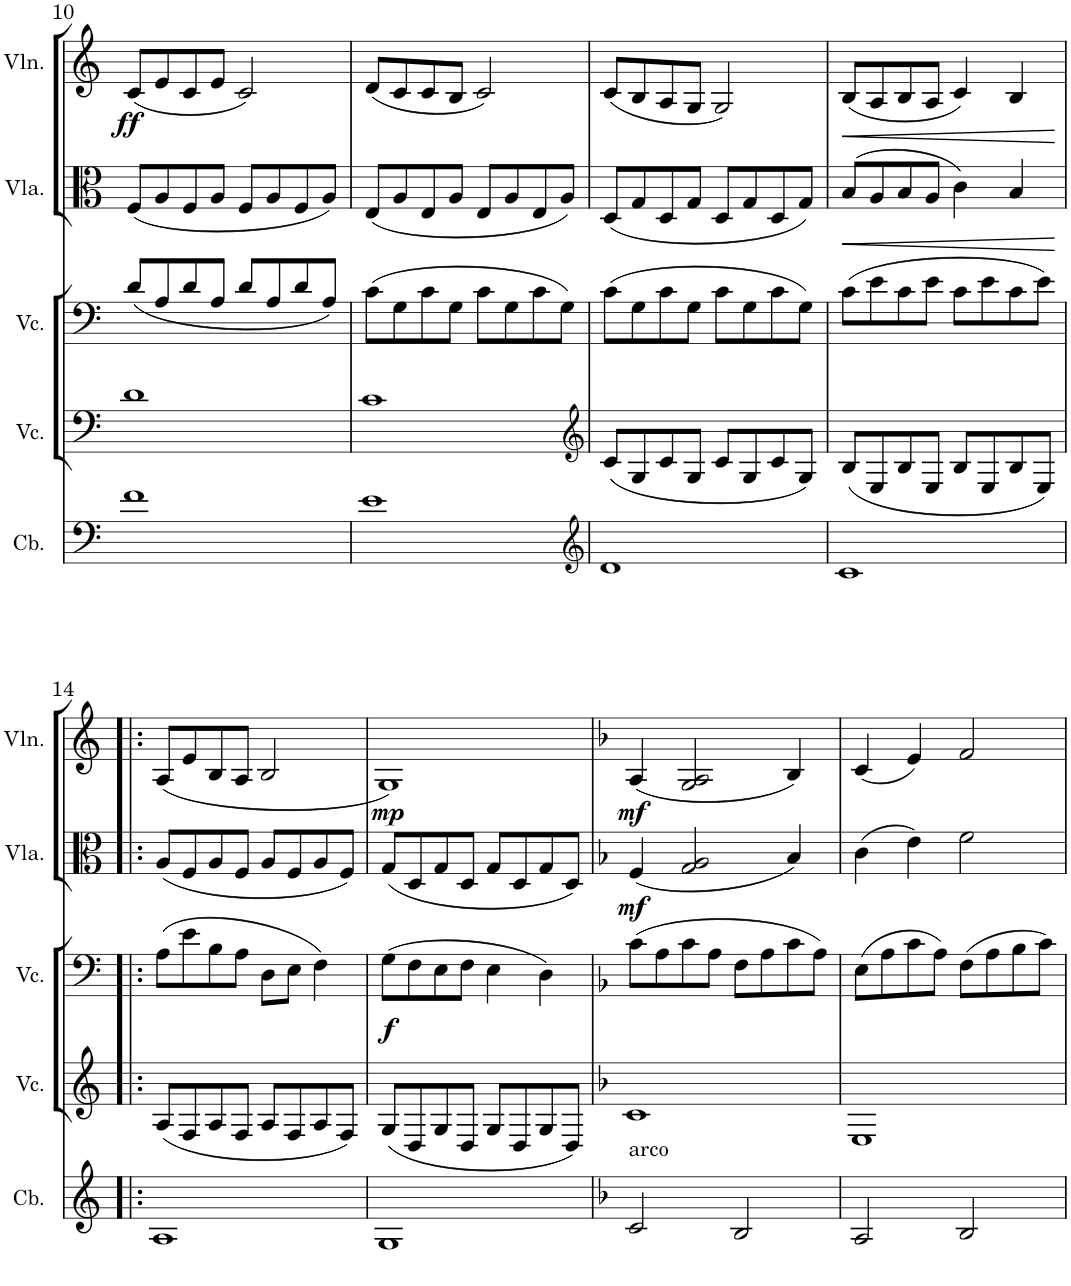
**kern	**kern	**kern	**dynam	**kern	**dynam	**kern	**dynam
*part5	*part4	*part3	*part3	*part2	*part2	*part1	*part1
*staff5	*staff4	*staff3	*staff3	*staff2	*staff2	*staff1	*staff1
*I"Contrabass	*I"Violoncello	*I"Violoncello	*	*I"Viola	*	*I"Violin	*
*I'Cb.	*I'Vc.	*I'Vc.	*	*I'Vla.	*	*I'Vln.	*
!!LO:PB:g=z
*clefF4	*clefF4	*clefF4	*	*clefC3	*	*clefG2	*
*Trd7c12	*	*	*	*	*	*	*
*k[]	*k[]	*k[]	*	*k[]	*	*k[]	*
*M4/4	*M4/4	*M4/4	*	*M4/4	*	*M4/4	*
=10	=10	=10	=10	=10	=10	=10	=10
!	!	!	!	!	!	!	!LO:DY:b
1f	1d	(8d/L	.	(8F/L	.	(8c/L	ff
.	.	8A/	.	8A/	.	8e/	.
.	.	8d/	.	8F/	.	8c/	.
.	.	8A/J	.	8A/J	.	8e/J	.
.	.	8d/L	.	8F/L	.	2c/)	.
.	.	8A/	.	8A/	.	.	.
.	.	8d/	.	8F/	.	.	.
.	.	8A/J)	.	8A/J)	.	.	.
=11	=11	=11	=11	=11	=11	=11	=11
1e	1c	(8c\L	.	(8E/L	.	(8d/L	.
.	.	8G\	.	8A/	.	8c/	.
.	.	8c\	.	8E/	.	8c/	.
.	.	8G\J	.	8A/J	.	8B/J	.
.	.	8c\L	.	8E/L	.	2c/)	.
.	.	8G\	.	8A/	.	.	.
.	.	8c\	.	8E/	.	.	.
.	.	8G\J)	.	8A/J)	.	.	.
=12	=12	=12	=12	=12	=12	=12	=12
*clefG2	*clefG2	*	*	*	*	*	*
1d	(8c/L	(8c\L	.	(8D/L	.	(8c/L	.
.	8G/	8G\	.	8G/	.	8B/	.
.	8c/	8c\	.	8D/	.	8A/	.
.	8G/J	8G\J	.	8G/J	.	8G/J	.
.	8c/L	8c\L	.	8D/L	.	2G/)	.
.	8G/	8G\	.	8G/	.	.	.
.	8c/	8c\	.	8D/	.	.	.
.	8G/J)	8G\J)	.	8G/J)	.	.	.
=13	=13	=13	=13	=13	=13	=13	=13
!	!	!	!	!	!LO:HP:b	!	!LO:HP:b
1c	(8B/L	(8c\L	.	(8B/L	<	(8B/L	<
.	8E/	8e\	.	8A/	.	8A/	.
.	8B/	8c\	.	8B/	.	8B/	.
.	8E/J	8e\J	.	8A/J	.	8A/J	.
.	8B/L	8c\L	.	4c\)	.	4c/)	.
.	8E/	8e\	.	.	.	.	.
.	8B/	8c\	.	4B/	.	4B/	.
.	8E/J)	8e\J)	.	.	.	.	.
.	.	.	.	.	[	.	[
!!LO:LB:g=z
=14!|:	=14!|:	=14!|:	=14!|:	=14!|:	=14!|:	=14!|:	=14!|:
1A	(8A/L	(8A\L	.	(8A/L	.	(8A/L	.
.	8F/	8e\	.	8F/	.	8e/	.
.	8A/	8B\	.	8A/	.	8B/	.
.	8F/J	8A\J	.	8F/J	.	8A/J	.
.	8A/L	8D\L	.	8A/L	.	2B/	.
.	8F/	8E\J	.	8F/	.	.	.
.	8A/	4F\)	.	8A/	.	.	.
.	8F/J)	.	.	8F/J)	.	.	.
=15	=15	=15	=15	=15	=15	=15	=15
!	!	!	!LO:DY:b	!	!	!	!LO:DY:b
1G	(8G/L	(8G\L	f	(8G/L	.	1G)	mp
.	8D/	8F\	.	8D/	.	.	.
.	8G/	8E\	.	8G/	.	.	.
.	8D/J	8F\J	.	8D/J	.	.	.
.	8G/L	4E\	.	8G/L	.	.	.
.	8D/	.	.	8D/	.	.	.
.	8G/	4D\)	.	8G/	.	.	.
.	8D/J)	.	.	8D/J)	.	.	.
=16	=16	=16	=16	=16	=16	=16	=16
*k[b-]	*k[b-]	*k[b-]	*	*k[b-]	*	*k[b-]	*
!LO:TX:a:t=arco	!	!	!	!	!	!	!
!	!	!	!	!	!LO:DY:b	!	!LO:DY:b
2c/	1c	(8c\L	.	(4F/	mf	(4A/	mf
.	.	8A\	.	.	.	.	.
.	.	8c\	.	2G/ 2A/	.	2G/ 2A/	.
.	.	8A\J	.	.	.	.	.
2B-/	.	8F\L	.	.	.	.	.
.	.	8A\	.	.	.	.	.
.	.	8c\	.	4B-/)	.	4B-/)	.
.	.	8A\J)	.	.	.	.	.
=17	=17	=17	=17	=17	=17	=17	=17
2A/	1E	(8E\L	.	(4c\	.	(4c/	.
.	.	8A\	.	.	.	.	.
.	.	8c\	.	4e\)	.	4e/)	.
.	.	8A\J)	.	.	.	.	.
2B-/	.	(8F\L	.	2f\	.	2f/	.
.	.	8A\	.	.	.	.	.
.	.	8B-\	.	.	.	.	.
.	.	8c\J)	.	.	.	.	.
=	=	=	=	=	=	=	=
*-	*-	*-	*-	*-	*-	*-	*-
